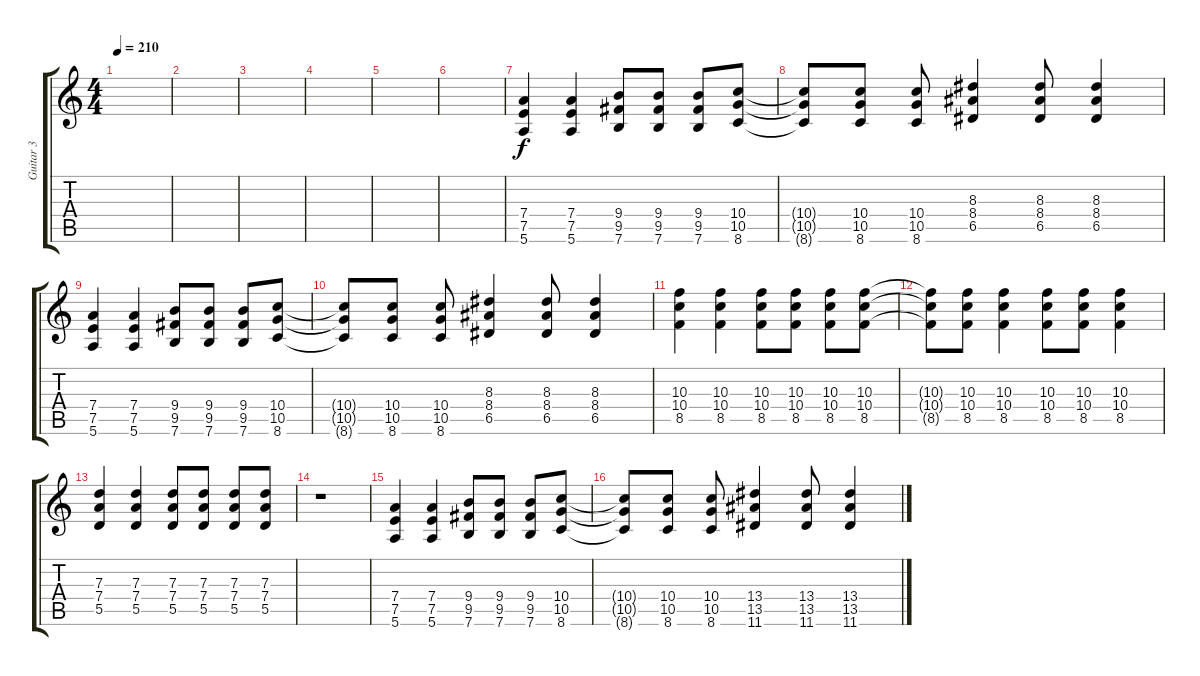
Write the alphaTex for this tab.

\track ("Guitar 3" "Guitar 3") {instrument electricguitarclean}
\staff {score tabs}
\tuning (E4 B3 G3 D3 A2 E2) {hide}
\ts (4 4)
\tempo 210
\clef g2
\ks c
|
|
|
|
|
|
(7.4 7.5 5.6).4 (7.4 7.5 5.6).4 (9.4 9.5 7.6).8 (9.4 9.5 7.6).8 (9.4 9.5 7.6).8 (10.4 10.5 8.6).8 |
(10.4{t} 10.5{t} 8.6{t}).8 (10.4 10.5 8.6).8 (10.4 10.5 8.6).8 (8.3 8.4 6.5).4 (8.3 8.4 6.5).8 (8.3 8.4 6.5).4 |
(7.4 7.5 5.6).4 (7.4 7.5 5.6).4 (9.4 9.5 7.6).8 (9.4 9.5 7.6).8 (9.4 9.5 7.6).8 (10.4 10.5 8.6).8 |
(10.4{t} 10.5{t} 8.6{t}).8 (10.4 10.5 8.6).8 (10.4 10.5 8.6).8 (8.3 8.4 6.5).4 (8.3 8.4 6.5).8 (8.3 8.4 6.5).4 |
(10.3 10.4 8.5).4 (10.3 10.4 8.5).4 (10.3 10.4 8.5).8 (10.3 10.4 8.5).8 (10.3 10.4 8.5).8 (10.3 10.4 8.5).8 |
(10.3{t} 10.4{t} 8.5{t}).8 (10.3 10.4 8.5).8 (10.3 10.4 8.5).4 (10.3 10.4 8.5).8 (10.3 10.4 8.5).8 (10.3 10.4 8.5).4 |
(7.3 7.4 5.5).4 (7.3 7.4 5.5).4 (7.3 7.4 5.5).8 (7.3 7.4 5.5).8 (7.3 7.4 5.5).8 (7.3 7.4 5.5).8 |
r.1 |
(7.4 7.5 5.6).4 (7.4 7.5 5.6).4 (9.4 9.5 7.6).8 (9.4 9.5 7.6).8 (9.4 9.5 7.6).8 (10.4 10.5 8.6).8 |
(10.4{t} 10.5{t} 8.6{t}).8 (10.4 10.5 8.6).8 (10.4 10.5 8.6).8 (13.4 13.5 11.6).4 (13.4 13.5 11.6).8 (13.4 13.5 11.6).4
